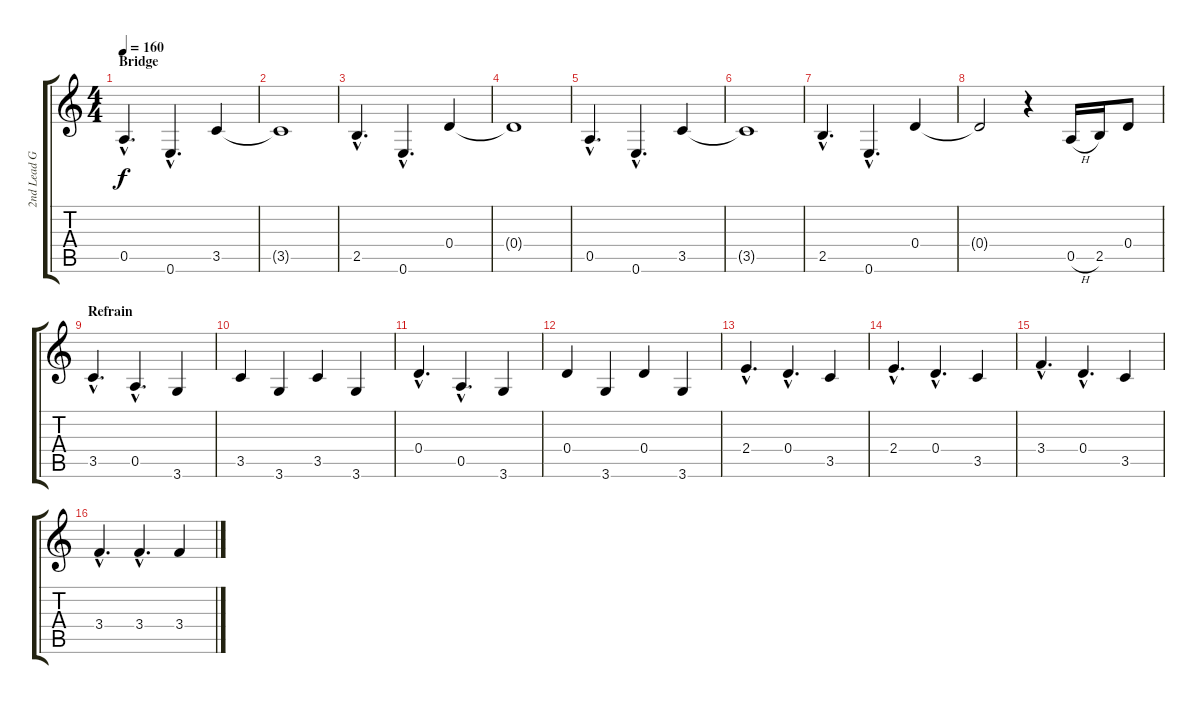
\track ("2nd Lead Guitar" "2nd Lead G") {instrument acousticguitarnylon}
\staff {score tabs}
\tuning (E4 B3 G3 D3 A2 E2) {hide}
\ts (4 4)
\section ("" "Bridge")
\tempo 160
\clef g2
\ks c
0.5{hac}.4{d dy f} 0.6{hac}.4{d} 3.5.4 |
3.5{t}.1 |
2.5{hac}.4{d} 0.6{hac}.4{d} 0.4.4 |
0.4{t}.1 |
0.5{hac}.4{d} 0.6{hac}.4{d} 3.5.4 |
3.5{t}.1 |
2.5{hac}.4{d} 0.6{hac}.4{d} 0.4.4 |
0.4{t}.2 r.4 0.5{h}.16 2.5.16 0.4.8 |
\section ("" "Refrain")
3.5{hac}.4{d} 0.5{hac}.4{d} 3.6.4 |
3.5.4 3.6.4 3.5.4 3.6.4 |
0.4{hac}.4{d} 0.5{hac}.4{d} 3.6.4 |
0.4.4 3.6.4 0.4.4 3.6.4 |
2.4{hac}.4{d} 0.4{hac}.4{d} 3.5.4 |
2.4{hac}.4{d} 0.4{hac}.4{d} 3.5.4 |
3.4{hac}.4{d} 0.4{hac}.4{d} 3.5.4 |
3.4{hac}.4{d} 3.4{hac}.4{d} 3.4.4
